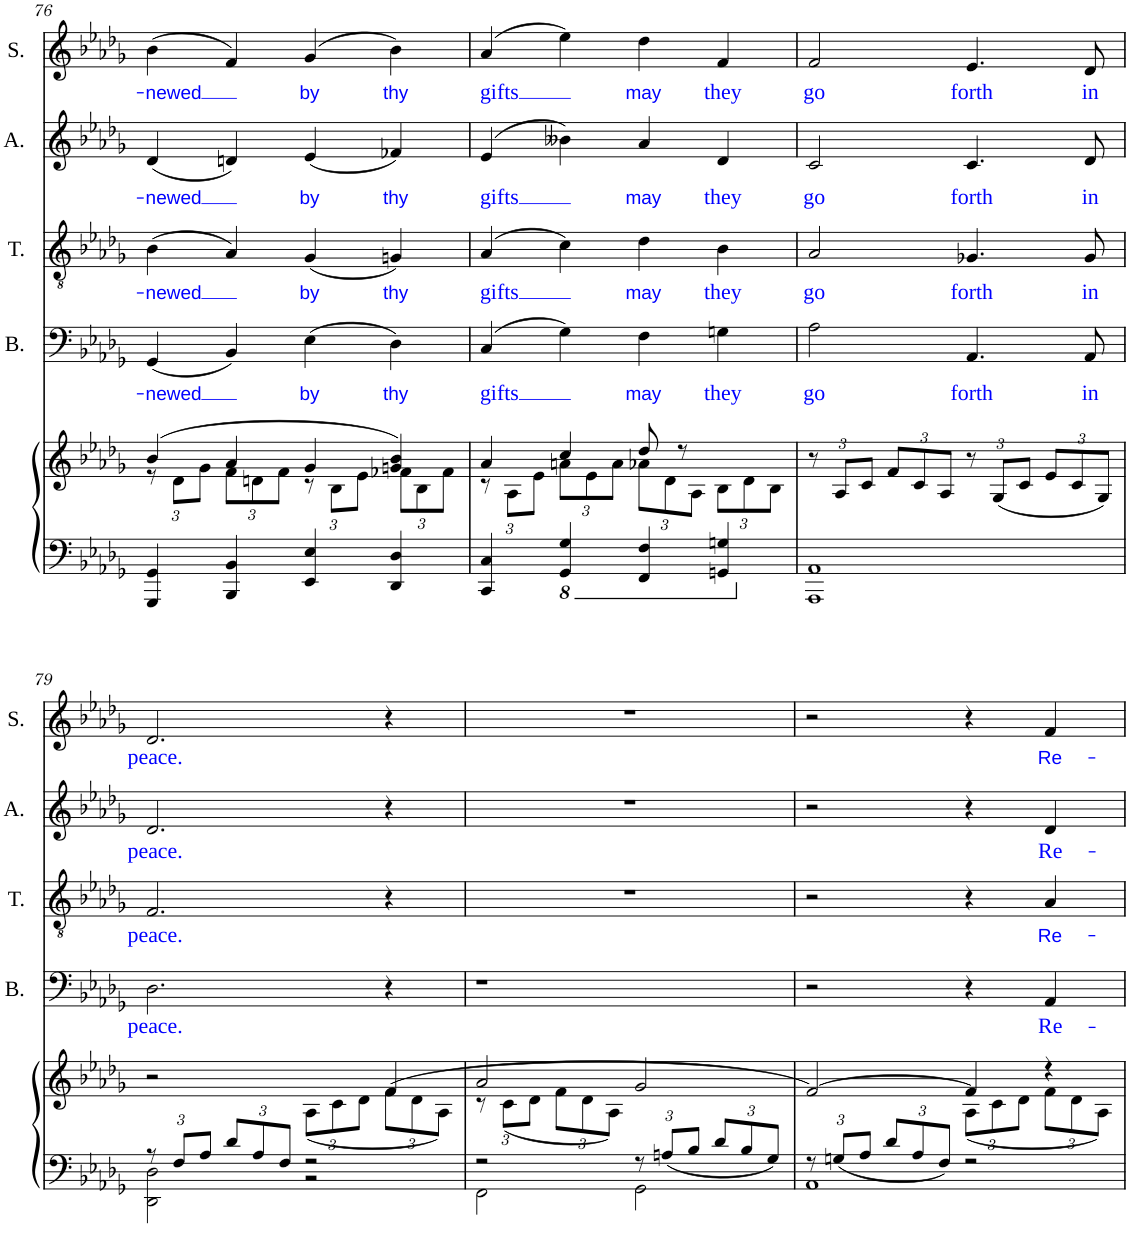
**kern	**kern	**kern	**text	**kern	**text	**kern	**text	**kern	**text
*part5	*part5	*part4	*part4	*part3	*part3	*part2	*part2	*part1	*part1
*staff6	*staff5	*staff4	*staff4	*staff3	*staff3	*staff2	*staff2	*staff1	*staff1
*I"Piano	*	*I"Bass	*	*I"Tenor	*	*I"Alto	*	*I"Soprano	*
*I'Pno	*	*I'B.	*	*I'T.	*	*I'A.	*	*I'S.	*
!!LO:PB:g=z
*clefF4	*clefG2	*clefF4	*	*clefGv2	*	*clefG2	*	*clefG2	*
*k[b-e-a-d-g-]	*k[b-e-a-d-g-]	*k[b-e-a-d-g-]	*	*k[b-e-a-d-g-]	*	*k[b-e-a-d-g-]	*	*k[b-e-a-d-g-]	*
*M4/4	*M4/4	*M4/4	*	*M4/4	*	*M4/4	*	*M4/4	*
=76	=76	=76	=76	=76	=76	=76	=76	=76	=76
*^	*^	*	*	*	*	*	*	*	*
*	*	*	*Xbrackettup	*	*	*	*	*	*	*	*
!	!	!	!	!	!LO:LY:b:color=#0000FF	!	!LO:LY:b:color=#0000FF	!	!LO:LY:b:color=#0000FF	!	!LO:LY:b:color=#0000FF
4GGG-/ 4GG-/	1ryy	(4b-/	12r	(4GG-/	-newed	(4B-\	-newed	(4d-/	-newed	(4b-\	-newed
.	.	.	12d-\L	.	.	.	.	.	.	.	.
.	.	.	12g-\J	.	.	.	.	.	.	.	.
4BBB-/ 4BB-/	.	4a-/	12f\L	4BB-/)	.	4A-/)	.	4dn/)	.	4f/)	.
.	.	.	12dn\	.	.	.	.	.	.	.	.
.	.	.	12f\J	.	.	.	.	.	.	.	.
!	!	!	!	!	!LO:LY:b:color=#0000FF	!	!LO:LY:b:color=#0000FF	!	!LO:LY:b:color=#0000FF	!	!LO:LY:b:color=#0000FF
4EE-/ 4E-/	.	4g-/	12r	(4E-\	by	(4G-/	by	(4e-/	by	(4g-/	by
.	.	.	12B-\L	.	.	.	.	.	.	.	.
.	.	.	12e-\J	.	.	.	.	.	.	.	.
!	!	!	!	!	!LO:LY:b:color=#0000FF	!	!LO:LY:b:color=#0000FF	!	!LO:LY:b:color=#0000FF	!	!LO:LY:b:color=#0000FF
4DD-/ 4D-/	.	4gn/ 4b-/)	12f-X\L	4D-\)	thy	4Gn/)	thy	4f-X/)	thy	4b-\)	thy
.	.	.	12B-\	.	.	.	.	.	.	.	.
.	.	.	12f-X\J	.	.	.	.	.	.	.	.
=77	=77	=77	=77	=77	=77	=77	=77	=77	=77	=77	=77
!	!	!	!	!	!LO:LY:b:color=#0000FF	!	!LO:LY:b:color=#0000FF	!	!LO:LY:b:color=#0000FF	!	!LO:LY:b:color=#0000FF
4CC/ 4C/	1ryy	4a-/	12r	(4C/	gifts	(4A-/	gifts	(4e-/	gifts	(4a-/	gifts
.	.	.	12A-\L	.	.	.	.	.	.	.	.
.	.	.	12e-\J	.	.	.	.	.	.	.	.
*8ba	*	*	*	*	*	*	*	*	*	*	*
4GGG-/ 4GG-/	.	4cc/	12an\L	4G-\)	.	4c\)	.	4b--X\)	.	4ee-\)	.
.	.	.	12e-\	.	.	.	.	.	.	.	.
.	.	.	12an\J	.	.	.	.	.	.	.	.
!	!	!	!	!	!LO:LY:b:color=#0000FF	!	!LO:LY:b:color=#0000FF	!	!LO:LY:b:color=#0000FF	!	!LO:LY:b:color=#0000FF
4FFF/ 4FF/	.	8dd-/	12a-X\L	4F\	may	4d-\	may	4a-/	may	4dd-\	may
.	.	.	12d-\	.	.	.	.	.	.	.	.
.	.	8r	.	.	.	.	.	.	.	.	.
.	.	.	12A-\J	.	.	.	.	.	.	.	.
!	!	!	!	!	!LO:LY:b:color=#0000FF	!	!LO:LY:b:color=#0000FF	!	!LO:LY:b:color=#0000FF	!	!LO:LY:b:color=#0000FF
4GGGn/ 4GGn/	.	4ryy	12B-\L	4Gn\	they	4B-\	they	4d-/	they	4f/	they
.	.	.	12d-\	.	.	.	.	.	.	.	.
.	.	.	12B-\J	.	.	.	.	.	.	.	.
*	*	*v	*v	*	*	*	*	*	*	*	*
=78	=78	=78	=78	=78	=78	=78	=78	=78	=78	=78
*X8ba	*	*	*	*	*	*	*	*	*	*
*	*	*^	*	*	*	*	*	*	*	*
!	!	!	!	!	!LO:LY:b:color=#0000FF	!	!LO:LY:b:color=#0000FF	!	!LO:LY:b:color=#0000FF	!	!LO:LY:b:color=#0000FF
*	*	*v	*v	*	*	*	*	*	*	*	*
1AAA- 1AA-	1ryy	12r	2A-\	go	2A-/	go	2c/	go	2f/	go
.	.	12A-/L	.	.	.	.	.	.	.	.
.	.	12c/J	.	.	.	.	.	.	.	.
.	.	12f/L	.	.	.	.	.	.	.	.
.	.	12c/	.	.	.	.	.	.	.	.
.	.	12A-/J	.	.	.	.	.	.	.	.
!	!	!	!	!LO:LY:b:color=#0000FF	!	!LO:LY:b:color=#0000FF	!	!LO:LY:b:color=#0000FF	!	!LO:LY:b:color=#0000FF
.	.	12r	4.AA-/	forth	4.G-X/	forth	4.c/	forth	4.e-/	forth
.	.	(12G-/L	.	.	.	.	.	.	.	.
.	.	12c/J	.	.	.	.	.	.	.	.
.	.	12e-/L	.	.	.	.	.	.	.	.
.	.	12c/	.	.	.	.	.	.	.	.
!	!	!	!	!LO:LY:b:color=#0000FF	!	!LO:LY:b:color=#0000FF	!	!LO:LY:b:color=#0000FF	!	!LO:LY:b:color=#0000FF
.	.	.	8AA-/	in	8G-/	in	8d-/	in	8d-/	in
.	.	12G-/J)	.	.	.	.	.	.	.	.
!!LO:LB:g=z
=79	=79	=79	=79	=79	=79	=79	=79	=79	=79	=79
*Xbrackettup	*	*	*	*	*	*	*	*	*	*
*	*	*^	*	*	*	*	*	*	*	*
!	!	!	!	!	!LO:LY:b:color=#0000FF	!	!LO:LY:b:color=#0000FF	!	!LO:LY:b:color=#0000FF	!	!LO:LY:b:color=#0000FF
12r	2DD-\ 2D-\	2r	2ryy	2.D-\	peace.	2.F/	peace.	2.d-/	peace.	2.d-/	peace.
12F/L	.	.	.	.	.	.	.	.	.	.	.
12A-/J	.	.	.	.	.	.	.	.	.	.	.
12d-/L	.	.	.	.	.	.	.	.	.	.	.
12A-/	.	.	.	.	.	.	.	.	.	.	.
12F/J	.	.	.	.	.	.	.	.	.	.	.
2r	2r	4ryy	(<12A-\L	.	.	.	.	.	.	.	.
.	.	.	12c\	.	.	.	.	.	.	.	.
.	.	.	12d-\J	.	.	.	.	.	.	.	.
.	.	4f/	(>12f\L	4r	.	4r	.	4r	.	4r	.
.	.	.	12d-\	.	.	.	.	.	.	.	.
.	.	.	12A-\J)	.	.	.	.	.	.	.	.
=80	=80	=80	=80	=80	=80	=80	=80	=80	=80	=80	=80
2r	2FF\	2a-/	12r	1r	.	1r	.	1r	.	1r	.
.	.	.	(12c\L	.	.	.	.	.	.	.	.
.	.	.	12d-\J	.	.	.	.	.	.	.	.
.	.	.	12f\L	.	.	.	.	.	.	.	.
.	.	.	12d-\	.	.	.	.	.	.	.	.
.	.	.	12A-\J)	.	.	.	.	.	.	.	.
12r	2GG-\	2g-/	2ryy	.	.	.	.	.	.	.	.
12An/L	.	.	.	.	.	.	.	.	.	.	.
12B-/J	.	.	.	.	.	.	.	.	.	.	.
12d-/L	.	.	.	.	.	.	.	.	.	.	.
12B-/	.	.	.	.	.	.	.	.	.	.	.
12G-/J	.	.	.	.	.	.	.	.	.	.	.
=81	=81	=81	=81	=81	=81	=81	=81	=81	=81	=81	=81
12r	1AA-	[2f/)	2ryy	2r	.	2r	.	2r	.	2r	.
12Gn/L	.	.	.	.	.	.	.	.	.	.	.
12A-/J	.	.	.	.	.	.	.	.	.	.	.
12d-/L	.	.	.	.	.	.	.	.	.	.	.
12A-/	.	.	.	.	.	.	.	.	.	.	.
12F/J	.	.	.	.	.	.	.	.	.	.	.
2r	.	4f/]	(12A-\L	4r	.	4r	.	4r	.	4r	.
.	.	.	12c\	.	.	.	.	.	.	.	.
.	.	.	12d-\J	.	.	.	.	.	.	.	.
!	!	!	!	!	!LO:LY:b:color=#0000FF	!	!LO:LY:b:color=#0000FF	!	!LO:LY:b:color=#0000FF	!	!LO:LY:b:color=#0000FF
.	.	4r	12f\L	4AA-/	Re-	4A-/	Re-	4d-/	Re-	4f/	Re-
.	.	.	12d-\	.	.	.	.	.	.	.	.
.	.	.	12A-\J)	.	.	.	.	.	.	.	.
*v	*v	*	*	*	*	*	*	*	*	*	*
*	*v	*v	*	*	*	*	*	*	*	*
=	=	=	=	=	=	=	=	=	=
*-	*-	*-	*-	*-	*-	*-	*-	*-	*-
